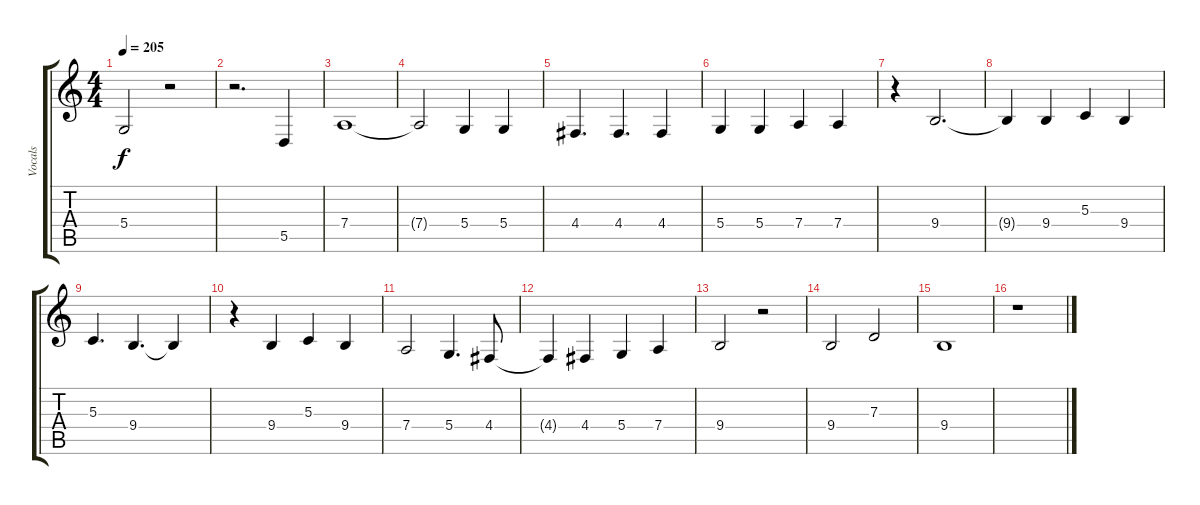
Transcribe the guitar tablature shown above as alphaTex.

\track ("Vocals" "Vocals") {instrument oboe}
\staff {score tabs}
\tuning (E4 B3 G3 D3 A2 E2) {hide}
\ts (4 4)
\tempo 205
\clef g2
\ks c
5.4.2{dy f} r.2 |
r.2{d} 5.5.4 |
7.4.1 |
7.4{t}.2 5.4.4 5.4.4 |
4.4.4{d} 4.4.4{d} 4.4.4 |
5.4.4 5.4.4 7.4.4 7.4.4 |
r.4 9.4.2{d} |
9.4{t}.4 9.4.4 5.3.4 9.4.4 |
5.3.4{d} 9.4.4{d} 9.4{t}.4 |
r.4 9.4.4 5.3.4 9.4.4 |
7.4.2 5.4.4{d} 4.4.8 |
4.4{t}.4 4.4.4 5.4.4 7.4.4 |
9.4.2 r.2 |
9.4.2 7.3.2 |
9.4.1 |
r.1
